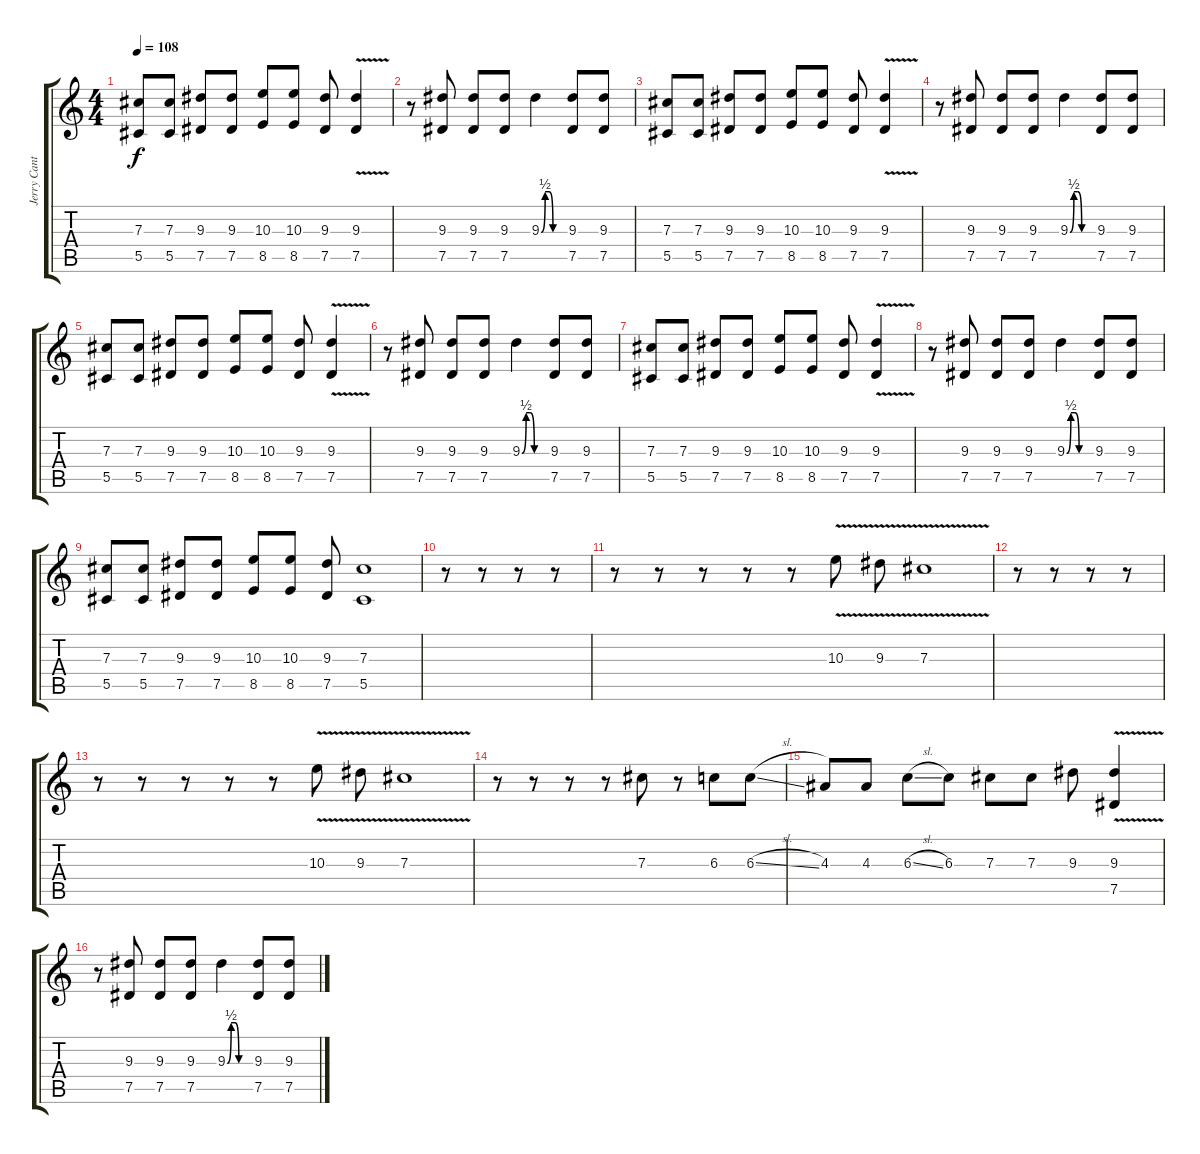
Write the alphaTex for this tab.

\track ("Jerry Cantrell" "Jerry Cant") {instrument overdrivenguitar}
\staff {score tabs}
\tuning (Eb4 Bb3 Gb3 Db3 Ab2 Eb2) {hide}
\ts (4 4)
\tempo 108
\clef g2
\ks c
(7.3 5.5).8{dy f} (7.3 5.5).8 (9.3 7.5).8 (9.3 7.5).8 (10.3 8.5).8 (10.3 8.5).8 (9.3 7.5).8 (9.3{v} 7.5).4 |
r.8 (9.3 7.5).8 (9.3 7.5).8 (9.3 7.5).8 9.3{be (custom 0 0 10 2 20 2 30 0 60 0)}.4 (9.3 7.5).8 (9.3 7.5).8 |
(7.3 5.5).8 (7.3 5.5).8 (9.3 7.5).8 (9.3 7.5).8 (10.3 8.5).8 (10.3 8.5).8 (9.3 7.5).8 (9.3{v} 7.5).4 |
r.8 (9.3 7.5).8 (9.3 7.5).8 (9.3 7.5).8 9.3{be (custom 0 0 10 2 20 2 30 0 60 0)}.4 (9.3 7.5).8 (9.3 7.5).8 |
(7.3 5.5).8 (7.3 5.5).8 (9.3 7.5).8 (9.3 7.5).8 (10.3 8.5).8 (10.3 8.5).8 (9.3 7.5).8 (9.3{v} 7.5).4 |
r.8 (9.3 7.5).8 (9.3 7.5).8 (9.3 7.5).8 9.3{be (custom 0 0 10 2 20 2 30 0 60 0)}.4 (9.3 7.5).8 (9.3 7.5).8 |
(7.3 5.5).8 (7.3 5.5).8 (9.3 7.5).8 (9.3 7.5).8 (10.3 8.5).8 (10.3 8.5).8 (9.3 7.5).8 (9.3{v} 7.5).4 |
r.8 (9.3 7.5).8 (9.3 7.5).8 (9.3 7.5).8 9.3{be (custom 0 0 10 2 20 2 30 0 60 0)}.4 (9.3 7.5).8 (9.3 7.5).8 |
(7.3 5.5).8 (7.3 5.5).8 (9.3 7.5).8 (9.3 7.5).8 (10.3 8.5).8 (10.3 8.5).8 (9.3 7.5).8 (7.3 5.5).1 |
r.8 r.8 r.8 r.8 |
r.8 r.8 r.8 r.8 r.8 10.3{v}.8 9.3{v}.8 7.3{v}.1 |
r.8 r.8 r.8 r.8 |
r.8 r.8 r.8 r.8 r.8 10.3{v}.8 9.3{v}.8 7.3{v}.1 |
r.8 r.8 r.8 r.8 7.3.8 r.8 6.3.8 6.3{sl}.8 |
4.3.8 4.3.8 6.3{sl}.8 6.3.8 7.3.8 7.3.8 9.3.8 (9.3{v} 7.5).4 |
r.8 (9.3 7.5).8 (9.3 7.5).8 (9.3 7.5).8 9.3{be (custom 0 0 10 2 20 2 30 0 60 0)}.4 (9.3 7.5).8 (9.3 7.5).8
